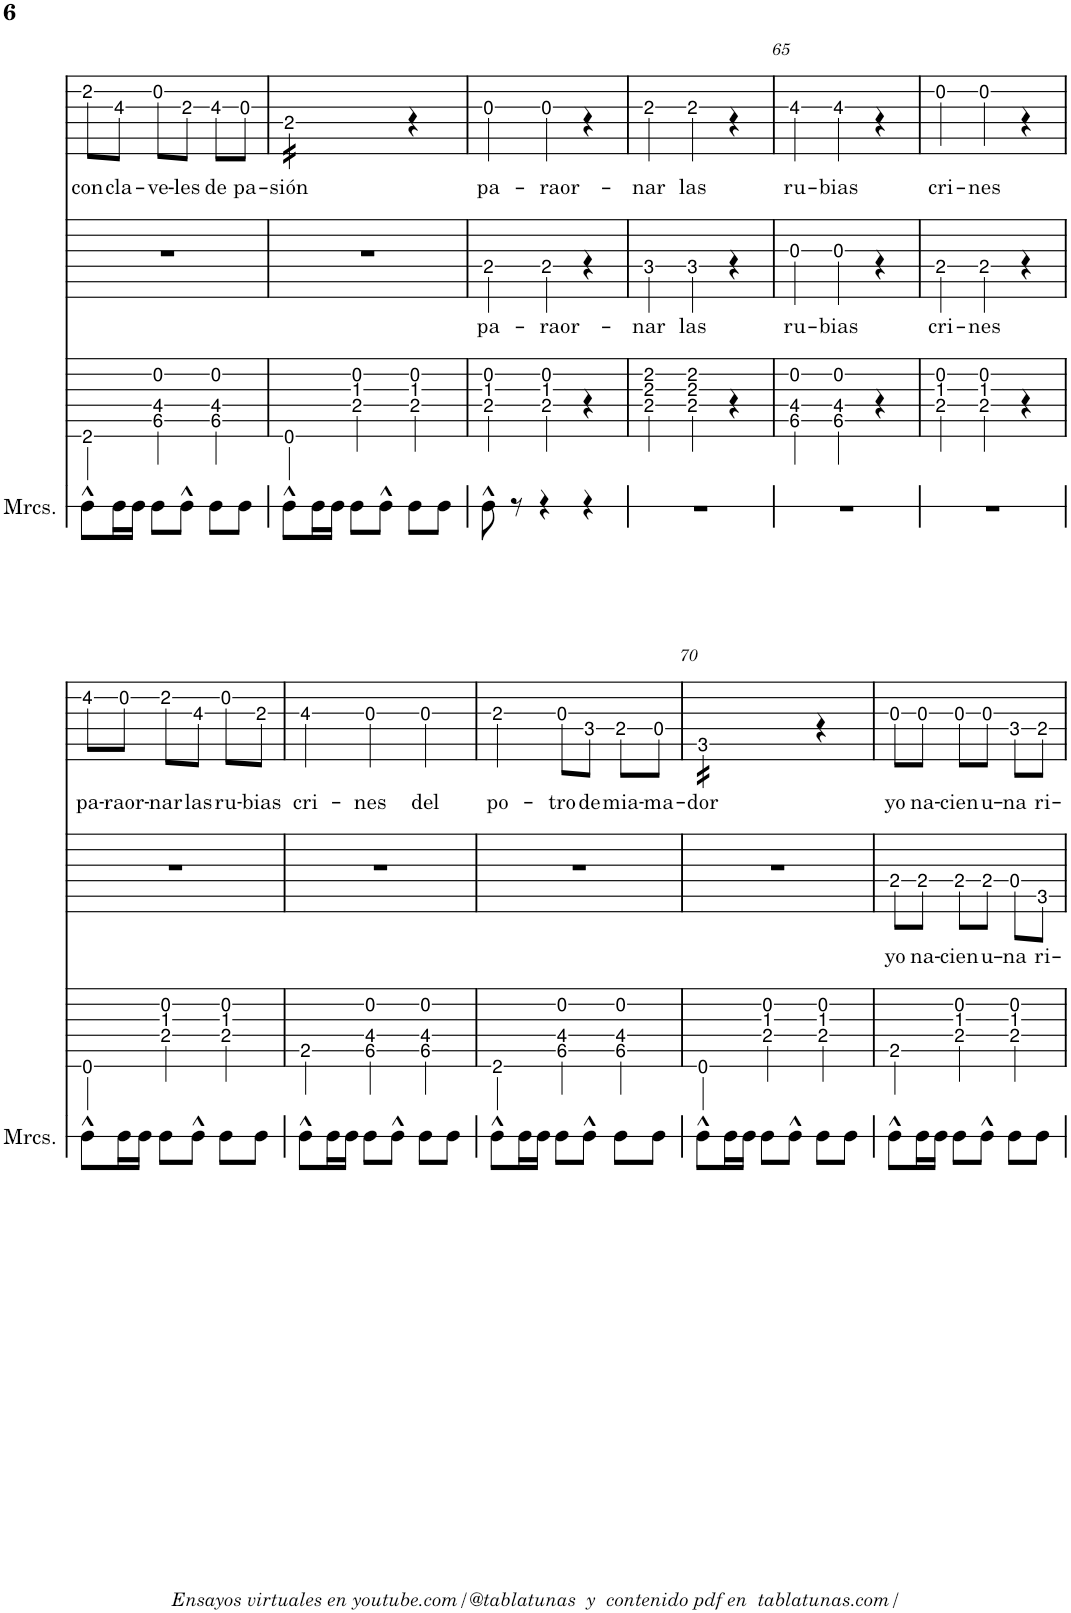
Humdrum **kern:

**kern	**kern	**kern	**text	**kern	**text
*part4	*part3	*part2	*part2	*part1	*part1
*staff4	*staff3	*staff2	*staff2	*staff1	*staff1
*I"Maracas	*I"Guitarra	*I"Laúd	*	*I"Bandurria	*
*I'Mrcs.	*	*	*	*	*
!!LO:PB:g=z
*clefX	*	*	*	*	*
*k[]	*k[f#]	*k[f#]	*	*k[f#]	*
*M3/4	*M3/4	*M3/4	*	*M3/4	*
=61	=61	=61	=61	=61	=61
!	!	!	!	!	!LO:LY:b
8Re^^\L	4FF#\	2.r	.	8ff#\L	con
!	!	!	!	!	!LO:LY:b
16Re\L	.	.	.	8dd#X\J	cla-
16Re\JJ	.	.	.	.	.
!	!	!	!	!	!LO:LY:b
8Re\L	4D#X\ 4F#\ 4B\	.	.	8ee\L	-ve-
!	!	!	!	!	!LO:LY:b
8Re^^\J	.	.	.	8cc#X\J	-les
!	!	!	!	!	!LO:LY:b
8Re\L	4D#\ 4F#\ 4B\	.	.	8dd#\L	de
!	!	!	!	!	!LO:LY:b
8Re\J	.	.	.	8b\J	pa-
=62	=62	=62	=62	=62	=62
!	!	!	!	!	!LO:LY:b
8Re^^\L	4EE\	2.r	.	2g#X\	-sión
16Re\L	.	.	.	.	.
16Re\JJ	.	.	.	.	.
8Re\L	4E\ 4G#X\ 4B\	.	.	.	.
8Re^^\J	.	.	.	.	.
8Re\L	4E\ 4G#\ 4B\	.	.	4r	.
8Re\J	.	.	.	.	.
=63	=63	=63	=63	=63	=63
!	!	!	!LO:LY:b	!	!LO:LY:b
8Re^^\	4E\ 4G#X\ 4B\	4G#X\	pa-	4b\	pa-
8r	.	.	.	.	.
!	!	!	!LO:LY:b	!	!LO:LY:b
4r	4E\ 4G#\ 4B\	4G#\	-raor-	4b\	-raor-
4r	4r	4r	.	4r	.
=64	=64	=64	=64	=64	=64
!	!	!	!LO:LY:b	!	!LO:LY:b
2.r	4E\ 4A\ 4c#X\	4A\	-nar	4cc#X\	-nar
!	!	!	!LO:LY:b	!	!LO:LY:b
.	4E\ 4A\ 4c#\	4A\	las	4cc#\	las
.	4r	4r	.	4r	.
=65	=65	=65	=65	=65	=65
!	!	!	!LO:LY:b	!	!LO:LY:b
2.r	4D#X\ 4F#\ 4B\	4B\	ru-	4dd#X\	ru-
!	!	!	!LO:LY:b	!	!LO:LY:b
.	4D#\ 4F#\ 4B\	4B\	-bias	4dd#\	-bias
.	4r	4r	.	4r	.
=66	=66	=66	=66	=66	=66
!	!	!	!LO:LY:b	!	!LO:LY:b
2.r	4E\ 4G#X\ 4B\	4G#X\	cri-	4ee\	cri-
!	!	!	!LO:LY:b	!	!LO:LY:b
.	4E\ 4G#\ 4B\	4G#\	-nes	4ee\	-nes
.	4r	4r	.	4r	.
!!LO:LB:g=z
=67	=67	=67	=67	=67	=67
!	!	!	!	!	!LO:LY:b
8Re^^\L	4EE\	2.r	.	8gg#X\L	pa-
!	!	!	!	!	!LO:LY:b
16Re\L	.	.	.	8ee\J	-raor-
16Re\JJ	.	.	.	.	.
!	!	!	!	!	!LO:LY:b
8Re\L	4E\ 4G#X\ 4B\	.	.	8ff#\L	-nar
!	!	!	!	!	!LO:LY:b
8Re^^\J	.	.	.	8dd#X\J	las
!	!	!	!	!	!LO:LY:b
8Re\L	4E\ 4G#\ 4B\	.	.	8ee\L	ru-
!	!	!	!	!	!LO:LY:b
8Re\J	.	.	.	8cc#X\J	-bias
=68	=68	=68	=68	=68	=68
!	!	!	!	!	!LO:LY:b
8Re^^\L	4BB\	2.r	.	4dd#X\	cri-
16Re\L	.	.	.	.	.
16Re\JJ	.	.	.	.	.
!	!	!	!	!	!LO:LY:b
8Re\L	4D#X\ 4F#\ 4B\	.	.	4b\	-nes
8Re^^\J	.	.	.	.	.
!	!	!	!	!	!LO:LY:b
8Re\L	4D#\ 4F#\ 4B\	.	.	4b\	del
8Re\J	.	.	.	.	.
=69	=69	=69	=69	=69	=69
!	!	!	!	!	!LO:LY:b
8Re^^\L	4FF#\	2.r	.	4cc#X\	po-
16Re\L	.	.	.	.	.
16Re\JJ	.	.	.	.	.
!	!	!	!	!	!LO:LY:b
8Re\L	4D#X\ 4F#\ 4B\	.	.	8b\L	-tro
!	!	!	!	!	!LO:LY:b
8Re^^\J	.	.	.	8a\J	de
!	!	!	!	!	!LO:LY:b
8Re\L	4D#\ 4F#\ 4B\	.	.	8g#X\L	mia-
!	!	!	!	!	!LO:LY:b
8Re\J	.	.	.	8f#\J	-ma-
=70	=70	=70	=70	=70	=70
!	!	!	!	!	!LO:LY:b
8Re^^\L	4EE\	2.r	.	2e\	-dor
16Re\L	.	.	.	.	.
16Re\JJ	.	.	.	.	.
8Re\L	4E\ 4G#X\ 4B\	.	.	.	.
8Re^^\J	.	.	.	.	.
8Re\L	4E\ 4G#\ 4B\	.	.	4r	.
8Re\J	.	.	.	.	.
=71	=71	=71	=71	=71	=71
!	!	!	!LO:LY:b	!	!LO:LY:b
8Re^^\L	4BB\	8G#X\L	yo	8b\L	yo
!	!	!	!LO:LY:b	!	!LO:LY:b
16Re\L	.	8G#\J	na-	8b\J	na-
16Re\JJ	.	.	.	.	.
!	!	!	!LO:LY:b	!	!LO:LY:b
8Re\L	4E\ 4G#X\ 4B\	8G#\L	-cien	8b\L	-cien
!	!	!	!LO:LY:b	!	!LO:LY:b
8Re^^\J	.	8G#\J	u-	8b\J	u-
!	!	!	!LO:LY:b	!	!LO:LY:b
8Re\L	4E\ 4G#\ 4B\	8F#\L	-na	8a\L	-na
!	!	!	!LO:LY:b	!	!LO:LY:b
8Re\J	.	8E\J	ri-	8g#X\J	ri-
=	=	=	=	=	=
*-	*-	*-	*-	*-	*-
